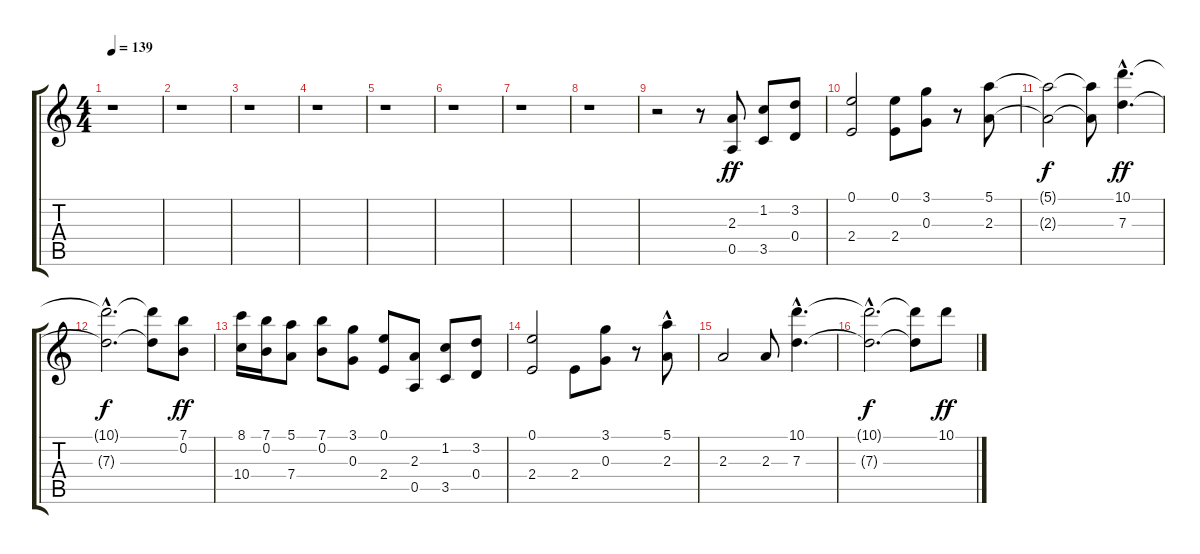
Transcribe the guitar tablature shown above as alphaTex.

\track "" {instrument distortionguitar}
\staff {score tabs}
\tuning (E4 B3 G3 D3 A2 E2) {hide}
\ts (4 4)
\tempo 139
\clef g2
\ks c
r.1{dy ff instrument distortionguitar} |
r.1 |
r.1 |
r.1 |
r.1 |
r.1 |
r.1 |
r.1 |
r.2 r.8 (2.3 0.5).8 (1.2 3.5).8 (3.2 0.4).8 |
(0.1 2.4).2 (0.1 2.4).8 (3.1 0.3).8 r.8 (5.1 2.3).8 |
(5.1{t} 2.3{t}).2{dy f} (5.1{t} 2.3{t}).8 (10.1{hac} 7.3{hac}).4{d dy ff} |
(10.1{hac t} 7.3{hac t}).2{d dy f} (10.1{t} 7.3{t}).8 (7.1 0.2).8{dy ff} |
(8.1 10.4).16 (7.1 0.2).16 (5.1 7.4).8 (7.1 0.2).8 (3.1 0.3).8 (0.1 2.4).8 (2.3 0.5).8 (1.2 3.5).8 (3.2 0.4).8 |
(0.1 2.4).2 2.4.8 (3.1 0.3).8 r.8 (5.1{hac} 2.3).8 |
2.3.2 2.3.8 (10.1{hac} 7.3{hac}).4{d} |
(10.1{hac t} 7.3{hac t}).2{d dy f} (10.1{t} 7.3{t}).8 10.1.8{dy ff}
